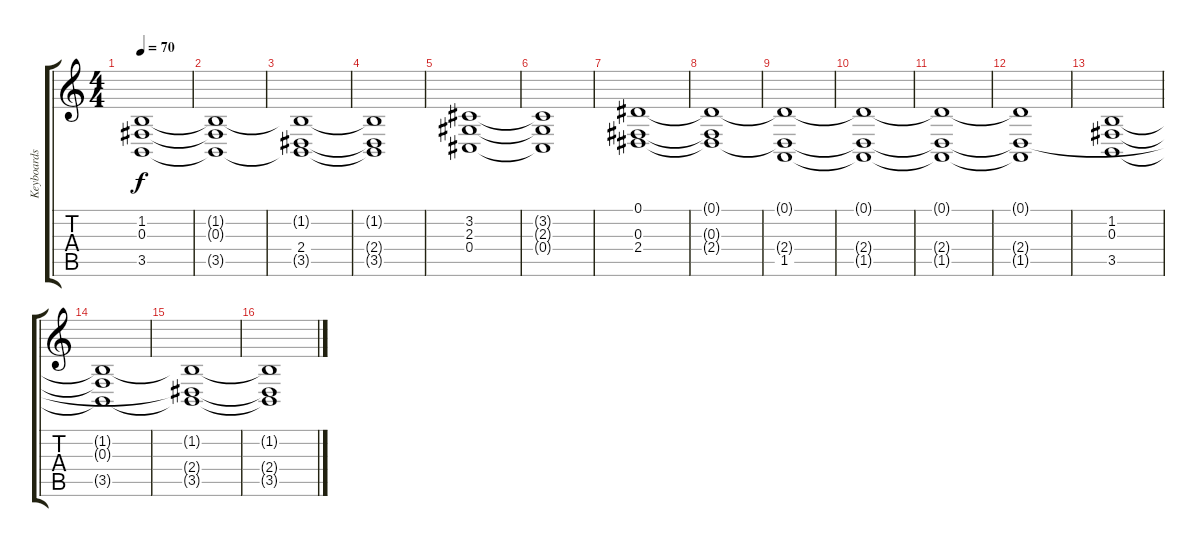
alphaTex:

\track ("Keyboards" "Keyboards") {instrument voiceoohs}
\staff {score tabs}
\tuning (Eb4 Bb3 Gb3 Db3 Ab2 Eb2) {hide}
\ts (4 4)
\tempo 70
\clef g2
\ks c
(1.2 0.3 3.5).1{dy f} |
(1.2{t} 0.3{t} 3.5{t}).1 |
(1.2{t} 2.4{t} 3.5{t}).1 |
(1.2{t} 2.4{t} 3.5{t}).1 |
(3.2 2.3 0.4).1 |
(3.2{t} 2.3{t} 0.4{t}).1 |
(0.1 0.3 2.4).1 |
(0.1{t} 0.3{t} 2.4{t}).1 |
(0.1{t} 2.4{t} 1.5).1 |
(0.1{t} 2.4{t} 1.5{t}).1 |
(0.1{t} 2.4{t} 1.5{t}).1 |
(0.1{t} 2.4{t} 1.5{t}).1 |
(1.2 0.3 3.5).1 |
(1.2{t} 0.3{t} 3.5{t}).1 |
(1.2{t} 2.4{t} 3.5{t}).1 |
(1.2{t} 2.4{t} 3.5{t}).1
